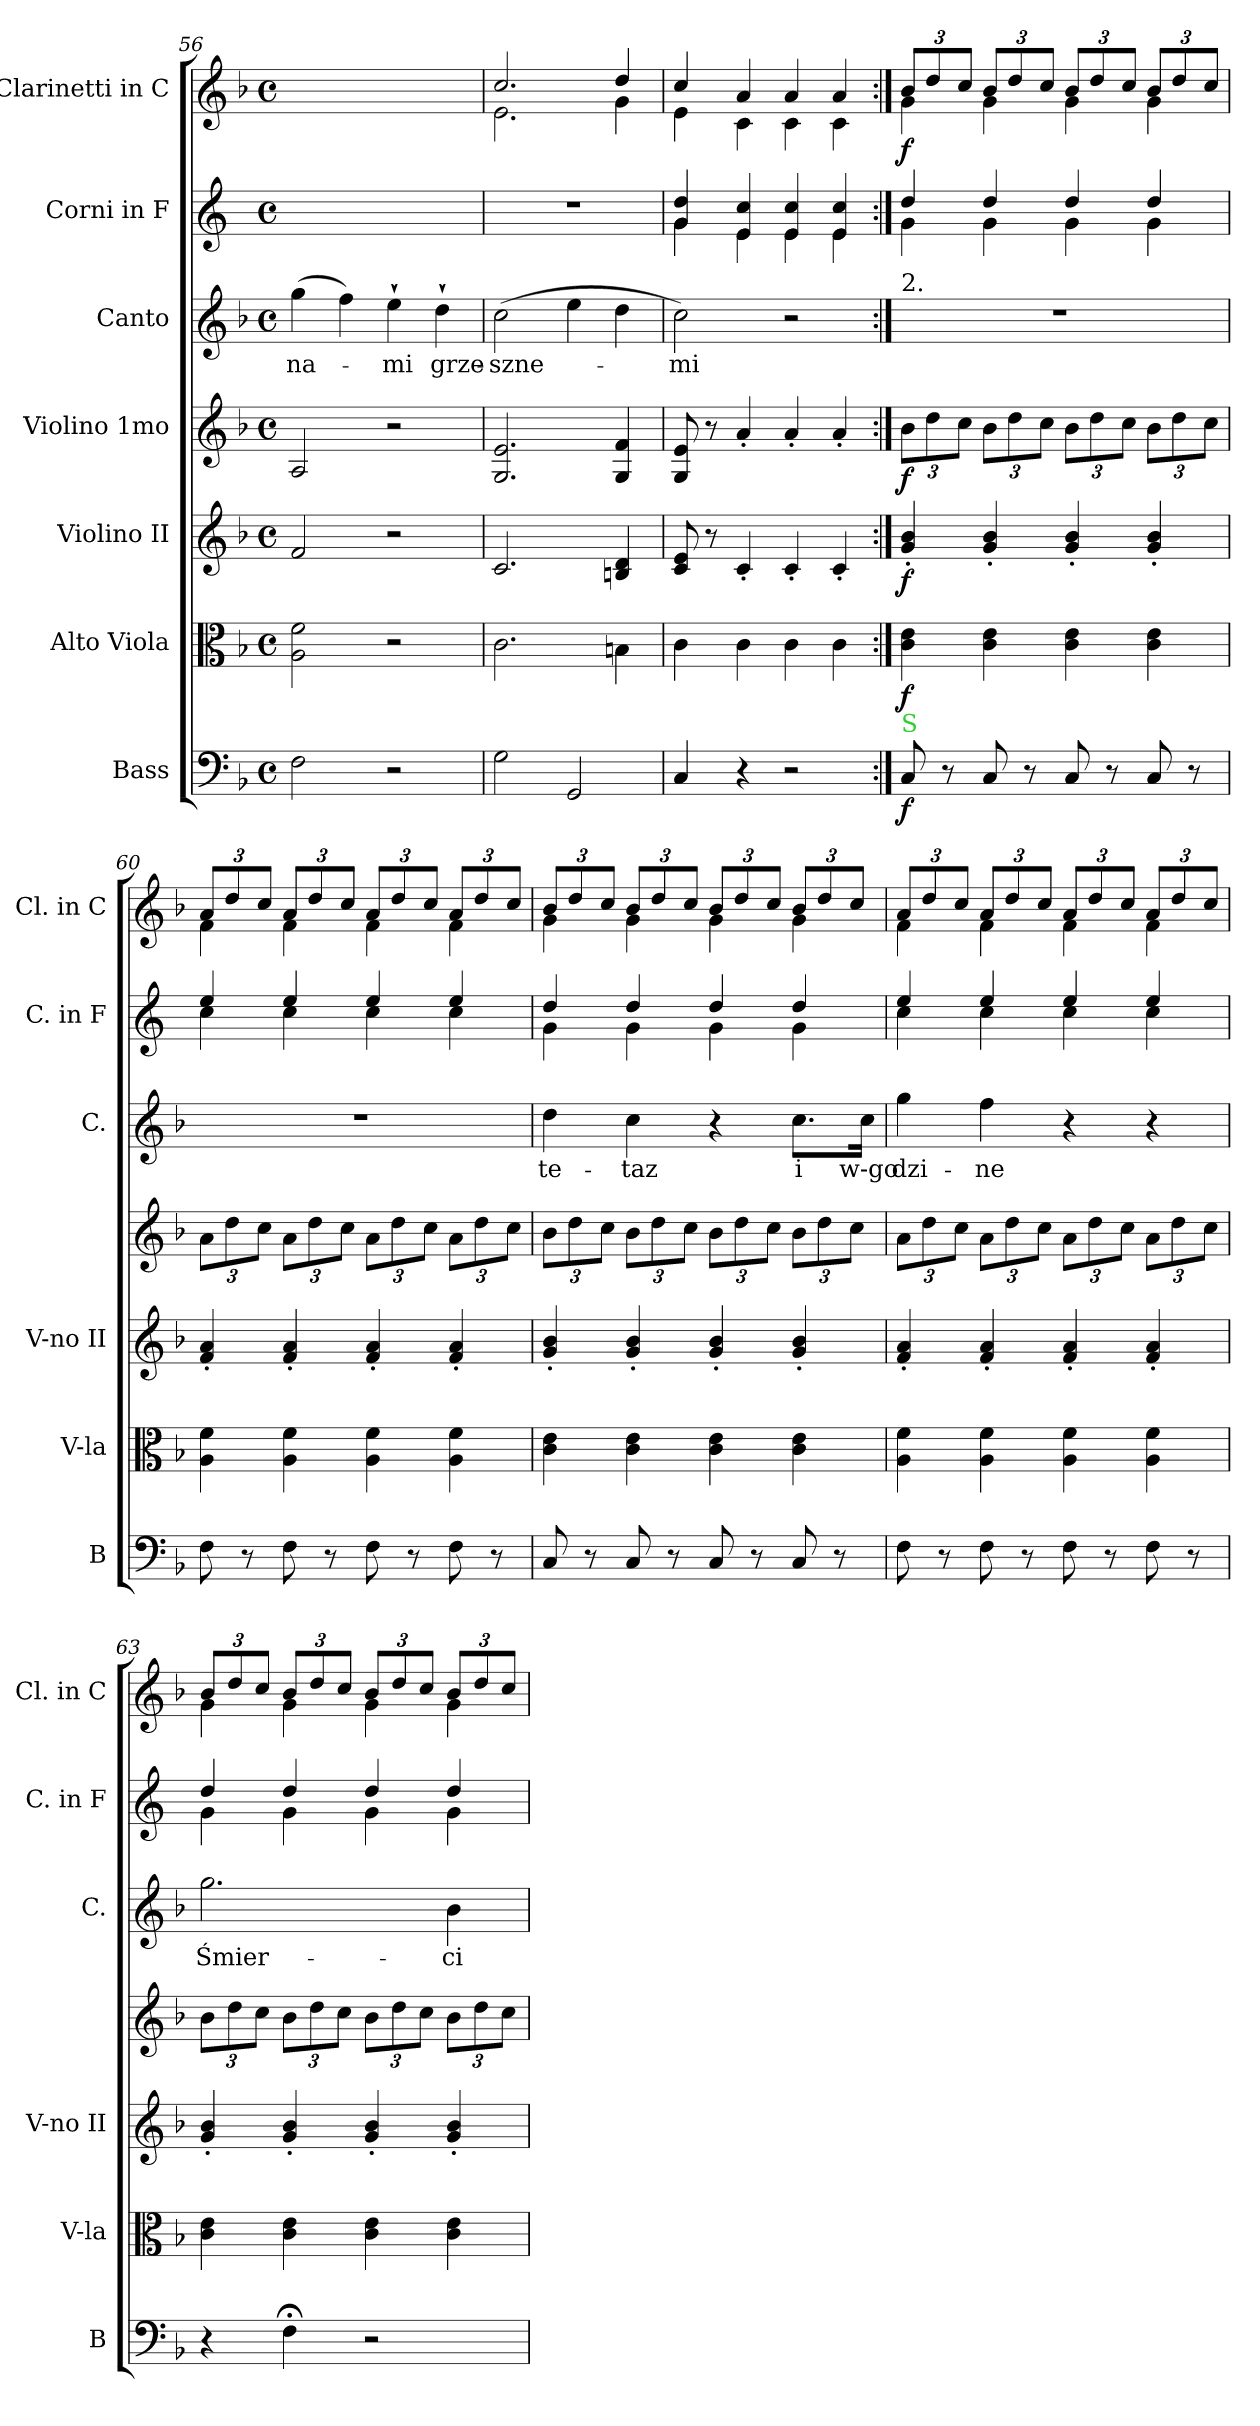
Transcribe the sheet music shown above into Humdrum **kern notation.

**kern	**dynam	**kern	**dynam	**kern	**dynam	**kern	**dynam	**kern	**text	**kern	**kern	**dynam
*part7	*part7	*part6	*part6	*part5	*part5	*part4	*part4	*part3	*part3	*part2	*part1	*part1
*staff7	*staff7	*staff6	*staff6	*staff5	*staff5	*staff4	*staff4	*staff3	*staff3	*staff2	*staff1	*staff1
*I"Bass	*	*I"Alto Viola	*	*I"Violino II	*	*I"Violino 1mo	*	*I"Canto	*	*I"Corni in F	*I"Clarinetti in C	*
*I'B	*	*I'V-la	*	*I'V-no II	*	*	*	*I'C.	*	*I'C. in F	*I'Cl. in C	*
*clefF4	*	*clefC3	*	*clefG2	*	*clefG2	*	*clefG2	*	*clefG2	*clefG2	*
*	*	*	*	*	*	*	*	*	*	*ITrd4c7	*	*
*k[b-]	*	*k[b-]	*	*k[b-]	*	*k[b-]	*	*k[b-]	*	*k[b-]	*k[b-]	*
*M4/4	*	*M4/4	*	*M4/4	*	*M4/4	*	*M4/4	*	*M4/4	*M4/4	*
*met(c)	*	*met(c)	*	*met(c)	*	*met(c)	*	*met(c)	*	*met(c)	*met(c)	*
=56	=56	=56	=56	=56	=56	=56	=56	=56	=56	=56	=56	=56
2F\	.	2A\ 2f\	.	2f/	.	2A/	.	(4gg\	na-	1ryy	1ryy	.
.	.	.	.	.	.	.	.	4ff\)	.	.	.	.
2r	.	2r	.	2r	.	2r	.	4ee`\	-mi	.	.	.
.	.	.	.	.	.	.	.	4dd`\	grze-	.	.	.
=57	=57	=57	=57	=57	=57	=57	=57	=57	=57	=57	=57	=57
*	*	*	*	*	*	*	*	*	*	*	*^	*
2G\	.	2.c\	.	2.c/	.	2.G/ 2.e/	.	(2cc\	-szne-	1r	2.cc/	2.e\	.
2GG/	.	.	.	.	.	.	.	4ee\	.	.	.	.	.
.	.	4Bn\	.	4Bn/ 4d/	.	4G/ 4f/	.	4dd\	.	.	4dd/	4g\	.
=58	=58	=58	=58	=58	=58	=58	=58	=58	=58	=58	=58	=58	=58
*	*	*	*	*	*	*	*	*	*	*^	*	*	*
4C/	.	4c\	.	8c/ 8e/	.	8G/ 8e/	.	2cc\)	-mi	4c/ 4g/	4c\	4cc/	4e\	.
.	.	.	.	8r	.	8r	.	.	.	.	.	.	.	.
4r	.	4c\	.	4c'/	.	4a'/	.	.	.	4A/ 4f/	4A\	4a/	4c\	.
2r	.	4c\	.	4c'/	.	4a'/	.	2r	.	4A/ 4f/	4A\	4a/	4c\	.
.	.	4c\	.	4c'/	.	4a'/	.	.	.	4A/ 4f/	4A\	4a/	4c\	.
=59:|!	=59:|!	=59:|!	=59:|!	=59:|!	=59:|!	=59:|!	=59:|!	=59:|!	=59:|!	=59:|!	=59:|!	=59:|!	=59:|!	=59:|!
!	!	!	!	!	!	!	!	!LO:TX:a:t=2.	!	!	!	!	!	!
!LO:TX:a:color=limegreen:t=S	!	!	!	!	!	!	!	!	!	!	!	!	!	!
!	!	!	!	!	!	!	!LO:DY:b	!	!	!	!	!	!	!
8C/	f	4c\ 4e\	f	4g'/ 4b-'/	f	12b-\L	f	1r	.	4g/	4c\	12b-/L	4g\	f
.	.	.	.	.	.	12dd\	.	.	.	.	.	12dd/	.	.
8r	.	.	.	.	.	.	.	.	.	.	.	.	.	.
.	.	.	.	.	.	12cc\J	.	.	.	.	.	12cc/J	.	.
8C/	.	4c\ 4e\	.	4g'/ 4b-'/	.	12b-\L	.	.	.	4g/	4c\	12b-/L	4g\	.
.	.	.	.	.	.	12dd\	.	.	.	.	.	12dd/	.	.
8r	.	.	.	.	.	.	.	.	.	.	.	.	.	.
.	.	.	.	.	.	12cc\J	.	.	.	.	.	12cc/J	.	.
8C/	.	4c\ 4e\	.	4g'/ 4b-'/	.	12b-\L	.	.	.	4g/	4c\	12b-/L	4g\	.
.	.	.	.	.	.	12dd\	.	.	.	.	.	12dd/	.	.
8r	.	.	.	.	.	.	.	.	.	.	.	.	.	.
.	.	.	.	.	.	12cc\J	.	.	.	.	.	12cc/J	.	.
8C/	.	4c\ 4e\	.	4g'/ 4b-'/	.	12b-\L	.	.	.	4g/	4c\	12b-/L	4g\	.
.	.	.	.	.	.	12dd\	.	.	.	.	.	12dd/	.	.
8r	.	.	.	.	.	.	.	.	.	.	.	.	.	.
.	.	.	.	.	.	12cc\J	.	.	.	.	.	12cc/J	.	.
=60	=60	=60	=60	=60	=60	=60	=60	=60	=60	=60	=60	=60	=60	=60
8F\	.	4A\ 4f\	.	4f'/ 4a'/	.	12a\L	.	1r	.	4a/	4f\	12a/L	4f\	.
.	.	.	.	.	.	12dd\	.	.	.	.	.	12dd/	.	.
8r	.	.	.	.	.	.	.	.	.	.	.	.	.	.
.	.	.	.	.	.	12cc\J	.	.	.	.	.	12cc/J	.	.
8F\	.	4A\ 4f\	.	4f'/ 4a'/	.	12a\L	.	.	.	4a/	4f\	12a/L	4f\	.
.	.	.	.	.	.	12dd\	.	.	.	.	.	12dd/	.	.
8r	.	.	.	.	.	.	.	.	.	.	.	.	.	.
.	.	.	.	.	.	12cc\J	.	.	.	.	.	12cc/J	.	.
8F\	.	4A\ 4f\	.	4f'/ 4a'/	.	12a\L	.	.	.	4a/	4f\	12a/L	4f\	.
.	.	.	.	.	.	12dd\	.	.	.	.	.	12dd/	.	.
8r	.	.	.	.	.	.	.	.	.	.	.	.	.	.
.	.	.	.	.	.	12cc\J	.	.	.	.	.	12cc/J	.	.
8F\	.	4A\ 4f\	.	4f'/ 4a'/	.	12a\L	.	.	.	4a/	4f\	12a/L	4f\	.
.	.	.	.	.	.	12dd\	.	.	.	.	.	12dd/	.	.
8r	.	.	.	.	.	.	.	.	.	.	.	.	.	.
.	.	.	.	.	.	12cc\J	.	.	.	.	.	12cc/J	.	.
=61	=61	=61	=61	=61	=61	=61	=61	=61	=61	=61	=61	=61	=61	=61
8C/	.	4c\ 4e\	.	4g'/ 4b-'/	.	12b-\L	.	4dd\	te-	4g/	4c\	12b-/L	4g\	.
.	.	.	.	.	.	12dd\	.	.	.	.	.	12dd/	.	.
8r	.	.	.	.	.	.	.	.	.	.	.	.	.	.
.	.	.	.	.	.	12cc\J	.	.	.	.	.	12cc/J	.	.
8C/	.	4c\ 4e\	.	4g'/ 4b-'/	.	12b-\L	.	4cc\	-taz	4g/	4c\	12b-/L	4g\	.
.	.	.	.	.	.	12dd\	.	.	.	.	.	12dd/	.	.
8r	.	.	.	.	.	.	.	.	.	.	.	.	.	.
.	.	.	.	.	.	12cc\J	.	.	.	.	.	12cc/J	.	.
8C/	.	4c\ 4e\	.	4g'/ 4b-'/	.	12b-\L	.	4r	.	4g/	4c\	12b-/L	4g\	.
.	.	.	.	.	.	12dd\	.	.	.	.	.	12dd/	.	.
8r	.	.	.	.	.	.	.	.	.	.	.	.	.	.
.	.	.	.	.	.	12cc\J	.	.	.	.	.	12cc/J	.	.
8C/	.	4c\ 4e\	.	4g'/ 4b-'/	.	12b-\L	.	8.cc\L	i	4g/	4c\	12b-/L	4g\	.
.	.	.	.	.	.	12dd\	.	.	.	.	.	12dd/	.	.
8r	.	.	.	.	.	.	.	.	.	.	.	.	.	.
.	.	.	.	.	.	12cc\J	.	.	.	.	.	12cc/J	.	.
.	.	.	.	.	.	.	.	16cc\Jk	w-go	.	.	.	.	.
=62	=62	=62	=62	=62	=62	=62	=62	=62	=62	=62	=62	=62	=62	=62
8F\	.	4A\ 4f\	.	4f'/ 4a'/	.	12a\L	.	4gg\	-dzi-	4a/	4f\	12a/L	4f\	.
.	.	.	.	.	.	12dd\	.	.	.	.	.	12dd/	.	.
8r	.	.	.	.	.	.	.	.	.	.	.	.	.	.
.	.	.	.	.	.	12cc\J	.	.	.	.	.	12cc/J	.	.
8F\	.	4A\ 4f\	.	4f'/ 4a'/	.	12a\L	.	4ff\	-ne	4a/	4f\	12a/L	4f\	.
.	.	.	.	.	.	12dd\	.	.	.	.	.	12dd/	.	.
8r	.	.	.	.	.	.	.	.	.	.	.	.	.	.
.	.	.	.	.	.	12cc\J	.	.	.	.	.	12cc/J	.	.
8F\	.	4A\ 4f\	.	4f'/ 4a'/	.	12a\L	.	4r	.	4a/	4f\	12a/L	4f\	.
.	.	.	.	.	.	12dd\	.	.	.	.	.	12dd/	.	.
8r	.	.	.	.	.	.	.	.	.	.	.	.	.	.
.	.	.	.	.	.	12cc\J	.	.	.	.	.	12cc/J	.	.
8F\	.	4A\ 4f\	.	4f'/ 4a'/	.	12a\L	.	4r	.	4a/	4f\	12a/L	4f\	.
.	.	.	.	.	.	12dd\	.	.	.	.	.	12dd/	.	.
8r	.	.	.	.	.	.	.	.	.	.	.	.	.	.
.	.	.	.	.	.	12cc\J	.	.	.	.	.	12cc/J	.	.
=63	=63	=63	=63	=63	=63	=63	=63	=63	=63	=63	=63	=63	=63	=63
4r	.	4c\ 4e\	.	4g'/ 4b-'/	.	12b-\L	.	2.gg\	Śmier-	4g/	4c\	12b-/L	4g\	.
.	.	.	.	.	.	12dd\	.	.	.	.	.	12dd/	.	.
.	.	.	.	.	.	12cc\J	.	.	.	.	.	12cc/J	.	.
4F;<\	.	4c\ 4e\	.	4g'/ 4b-'/	.	12b-\L	.	.	.	4g/	4c\	12b-/L	4g\	.
.	.	.	.	.	.	12dd\	.	.	.	.	.	12dd/	.	.
.	.	.	.	.	.	12cc\J	.	.	.	.	.	12cc/J	.	.
2r	.	4c\ 4e\	.	4g'/ 4b-'/	.	12b-\L	.	.	.	4g/	4c\	12b-/L	4g\	.
.	.	.	.	.	.	12dd\	.	.	.	.	.	12dd/	.	.
.	.	.	.	.	.	12cc\J	.	.	.	.	.	12cc/J	.	.
.	.	4c\ 4e\	.	4g'/ 4b-'/	.	12b-\L	.	4b-\	-ci	4g/	4c\	12b-/L	4g\	.
.	.	.	.	.	.	12dd\	.	.	.	.	.	12dd/	.	.
.	.	.	.	.	.	12cc\J	.	.	.	.	.	12cc/J	.	.
*	*	*	*	*	*	*	*	*	*	*v	*v	*	*	*
*	*	*	*	*	*	*	*	*	*	*	*v	*v	*
=	=	=	=	=	=	=	=	=	=	=	=	=
*-	*-	*-	*-	*-	*-	*-	*-	*-	*-	*-	*-	*-
